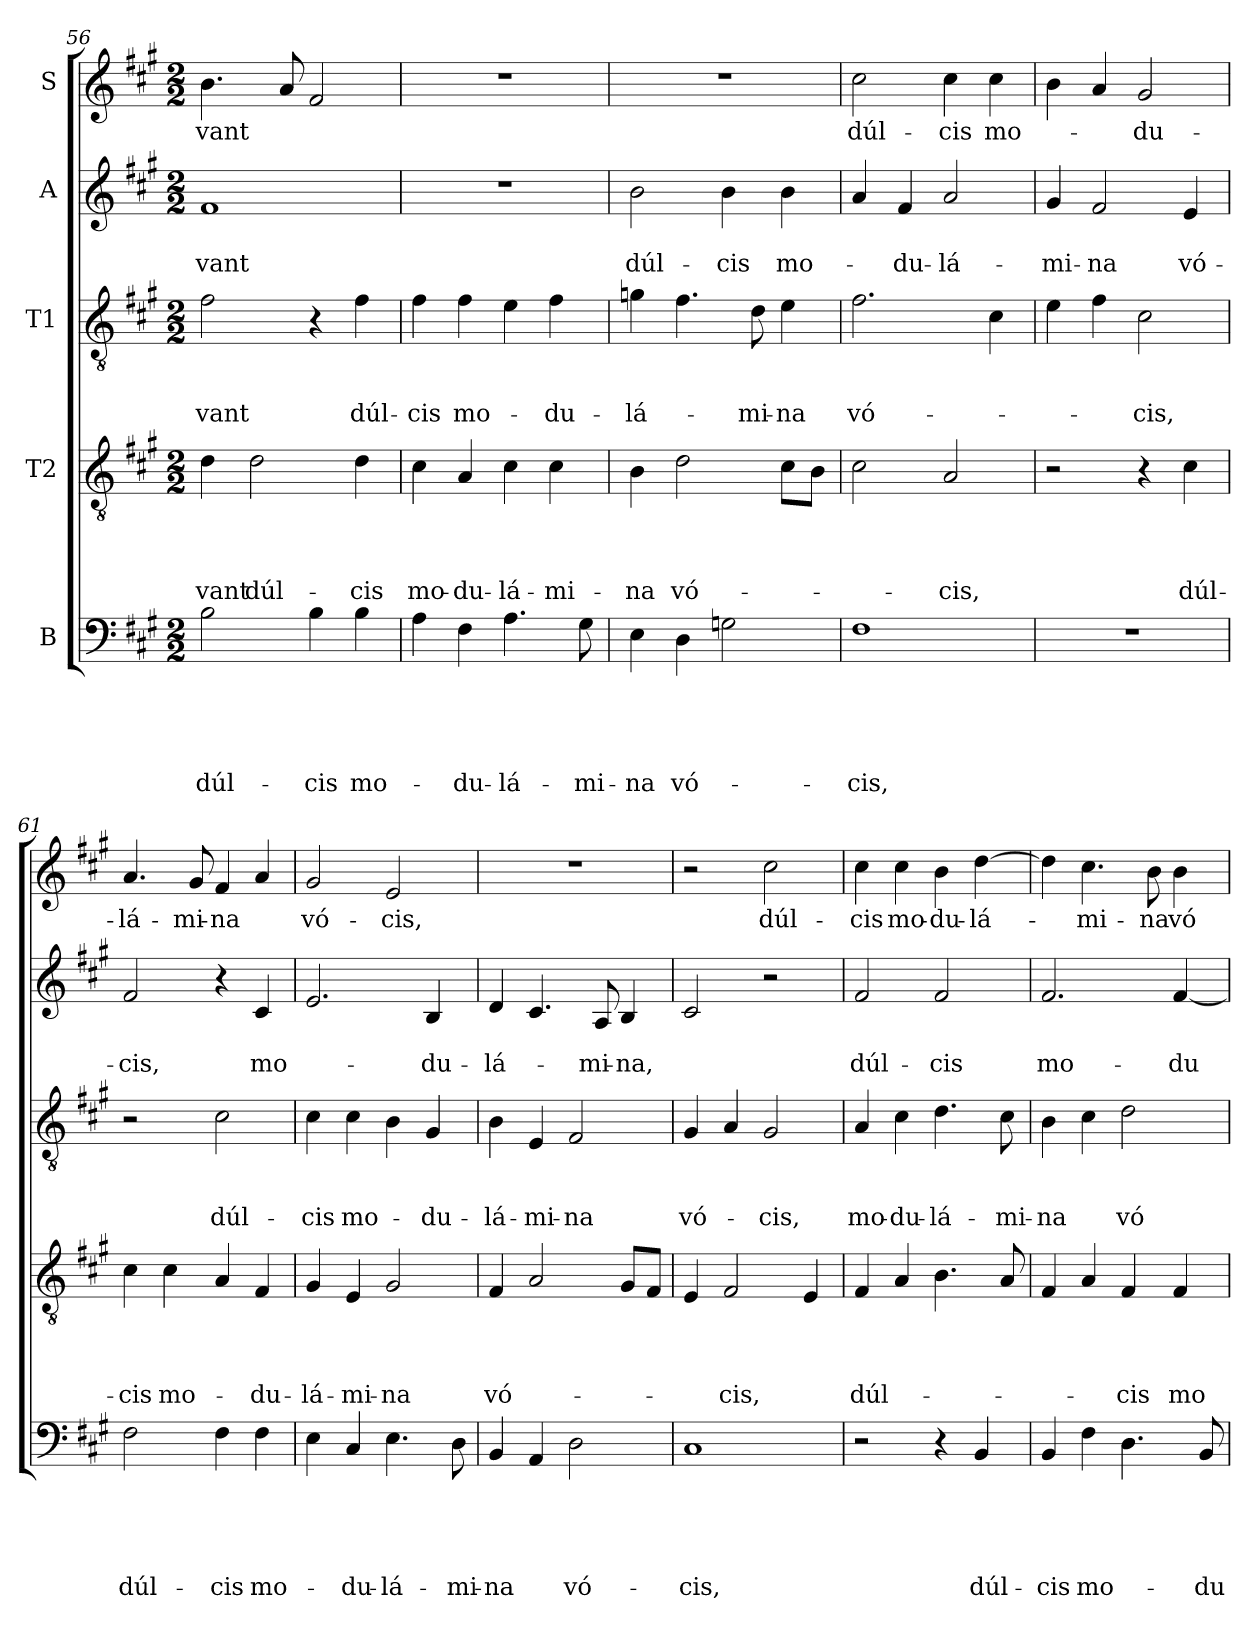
**kern	**text	**text	**text	**text	**text	**kern	**text	**text	**text	**text	**kern	**text	**text	**text	**kern	**text	**text	**kern	**text
*part5	*part5	*part5	*part5	*part5	*part5	*part4	*part4	*part4	*part4	*part4	*part3	*part3	*part3	*part3	*part2	*part2	*part2	*part1	*part1
*staff5	*staff5	*staff5	*staff5	*staff5	*staff5	*staff4	*staff4	*staff4	*staff4	*staff4	*staff3	*staff3	*staff3	*staff3	*staff2	*staff2	*staff2	*staff1	*staff1
*I"B	*	*	*	*	*	*I"T2	*	*	*	*	*I"T1	*	*	*	*I"A	*	*	*I"S	*
*clefF4	*	*	*	*	*	*clefGv2	*	*	*	*	*clefGv2	*	*	*	*clefG2	*	*	*clefG2	*
*k[f#c#g#]	*	*	*	*	*	*k[f#c#g#]	*	*	*	*	*k[f#c#g#]	*	*	*	*k[f#c#g#]	*	*	*k[f#c#g#]	*
*A:	*	*	*	*	*	*A:	*	*	*	*	*A:	*	*	*	*A:	*	*	*A:	*
*M2/2	*	*	*	*	*	*M2/2	*	*	*	*	*M2/2	*	*	*	*M2/2	*	*	*M2/2	*
=56	=56	=56	=56	=56	=56	=56	=56	=56	=56	=56	=56	=56	=56	=56	=56	=56	=56	=56	=56
!	!	!	!	!	!LO:LY:b	!	!	!	!	!LO:LY:b	!	!	!	!LO:LY:b	!	!	!LO:LY:b	!	!LO:LY:b
2B\	.	.	.	.	dúl-	4d\	.	.	.	-vant	2f#\	.	.	-vant	1f#	.	-vant	4.b\	-vant
!	!	!	!	!	!	!	!	!	!	!LO:LY:b	!	!	!	!	!	!	!	!	!
.	.	.	.	.	.	2d\	.	.	.	dúl-	.	.	.	.	.	.	.	.	.
.	.	.	.	.	.	.	.	.	.	.	.	.	.	.	.	.	.	8a/	.
!	!	!	!	!	!LO:LY:b	!	!	!	!	!	!	!	!	!	!	!	!	!	!
4B\	.	.	.	.	-cis	.	.	.	.	.	4r	.	.	.	.	.	.	2f#/	.
!	!	!	!	!	!LO:LY:b	!	!	!	!	!LO:LY:b	!	!	!	!LO:LY:b	!	!	!	!	!
4B\	.	.	.	.	mo-	4d\	.	.	.	-cis	4f#\	.	.	dúl-	.	.	.	.	.
!!LO:PB:g=z
=57	=57	=57	=57	=57	=57	=57	=57	=57	=57	=57	=57	=57	=57	=57	=57	=57	=57	=57	=57
!	!	!	!	!	!	!	!	!	!	!LO:LY:b	!	!	!	!LO:LY:b	!	!	!	!	!
4A\	.	.	.	.	.	4c#\	.	.	.	mo-	4f#\	.	.	-cis	1r	.	.	1r	.
!	!	!	!	!	!LO:LY:b	!	!	!	!	!LO:LY:b	!	!	!	!LO:LY:b	!	!	!	!	!
4F#\	.	.	.	.	-du-	4A/	.	.	.	-du-	4f#\	.	.	mo-	.	.	.	.	.
!	!	!	!	!	!LO:LY:b	!	!	!	!	!LO:LY:b	!	!	!	!	!	!	!	!	!
4.A\	.	.	.	.	-lá-	4c#\	.	.	.	-lá-	4e\	.	.	.	.	.	.	.	.
!	!	!	!	!	!	!	!	!	!	!LO:LY:b	!	!	!	!LO:LY:b	!	!	!	!	!
.	.	.	.	.	.	4c#\	.	.	.	-mi-	4f#\	.	.	-du-	.	.	.	.	.
!	!	!	!	!	!LO:LY:b	!	!	!	!	!	!	!	!	!	!	!	!	!	!
8G#\	.	.	.	.	-mi-	.	.	.	.	.	.	.	.	.	.	.	.	.	.
=58	=58	=58	=58	=58	=58	=58	=58	=58	=58	=58	=58	=58	=58	=58	=58	=58	=58	=58	=58
!	!	!	!	!	!LO:LY:b	!	!	!	!	!LO:LY:b	!	!	!	!LO:LY:b	!	!	!LO:LY:b	!	!
4E\	.	.	.	.	-na	4B\	.	.	.	-na	4gni\	.	.	-lá-	2b\	.	dúl-	1r	.
!	!	!	!	!	!LO:LY:b	!	!	!	!	!LO:LY:b	!	!	!	!	!	!	!	!	!
4D\	.	.	.	.	vó-	2d\	.	.	.	vó-	4.f#\	.	.	.	.	.	.	.	.
!	!	!	!	!	!	!	!	!	!	!	!	!	!	!	!	!	!LO:LY:b	!	!
2Gni\	.	.	.	.	.	.	.	.	.	.	.	.	.	.	4b\	.	-cis	.	.
!	!	!	!	!	!	!	!	!	!	!	!	!	!	!LO:LY:b	!	!	!	!	!
.	.	.	.	.	.	.	.	.	.	.	8d\	.	.	-mi-	.	.	.	.	.
!	!	!	!	!	!	!	!	!	!	!	!	!	!	!LO:LY:b	!	!	!LO:LY:b	!	!
.	.	.	.	.	.	8c#\L	.	.	.	.	4e\	.	.	-na	4b\	.	mo-	.	.
.	.	.	.	.	.	8B\J	.	.	.	.	.	.	.	.	.	.	.	.	.
=59	=59	=59	=59	=59	=59	=59	=59	=59	=59	=59	=59	=59	=59	=59	=59	=59	=59	=59	=59
!	!	!	!	!	!LO:LY:b	!	!	!	!	!	!	!	!	!LO:LY:b	!	!	!	!	!LO:LY:b
1F#	.	.	.	.	-cis,	2c#\	.	.	.	.	2.f#\	.	.	vó-	4a/	.	.	2cc#\	dúl-
!	!	!	!	!	!	!	!	!	!	!	!	!	!	!	!	!	!LO:LY:b	!	!
.	.	.	.	.	.	.	.	.	.	.	.	.	.	.	4f#/	.	-du-	.	.
!	!	!	!	!	!	!	!	!	!	!LO:LY:b	!	!	!	!	!	!	!LO:LY:b	!	!LO:LY:b
.	.	.	.	.	.	2A/	.	.	.	-cis,	.	.	.	.	2a/	.	-lá-	4cc#\	-cis
!	!	!	!	!	!	!	!	!	!	!	!	!	!	!	!	!	!	!	!LO:LY:b
.	.	.	.	.	.	.	.	.	.	.	4c#\	.	.	.	.	.	.	4cc#\	mo-
=60	=60	=60	=60	=60	=60	=60	=60	=60	=60	=60	=60	=60	=60	=60	=60	=60	=60	=60	=60
!	!	!	!	!	!	!	!	!	!	!	!	!	!	!	!	!	!LO:LY:b	!	!
1r	.	.	.	.	.	2r	.	.	.	.	4e\	.	.	.	4g#/	.	-mi-	4b\	.
!	!	!	!	!	!	!	!	!	!	!	!	!	!	!	!	!	!LO:LY:b	!	!
.	.	.	.	.	.	.	.	.	.	.	4f#\	.	.	.	2f#/	.	-na	4a/	.
!	!	!	!	!	!	!	!	!	!	!	!	!	!	!LO:LY:b	!	!	!	!	!LO:LY:b
.	.	.	.	.	.	4r	.	.	.	.	2c#\	.	.	-cis,	.	.	.	2g#/	-du-
!	!	!	!	!	!	!	!	!	!	!LO:LY:b	!	!	!	!	!	!	!LO:LY:b	!	!
.	.	.	.	.	.	4c#\	.	.	.	dúl-	.	.	.	.	4e/	.	vó-	.	.
=61	=61	=61	=61	=61	=61	=61	=61	=61	=61	=61	=61	=61	=61	=61	=61	=61	=61	=61	=61
!	!	!	!	!	!LO:LY:b	!	!	!	!	!LO:LY:b	!	!	!	!	!	!	!LO:LY:b	!	!LO:LY:b
2F#\	.	.	.	.	dúl-	4c#\	.	.	.	-cis	2r	.	.	.	2f#/	.	-cis,	4.a/	-lá-
!	!	!	!	!	!	!	!	!	!	!LO:LY:b	!	!	!	!	!	!	!	!	!
.	.	.	.	.	.	4c#\	.	.	.	mo-	.	.	.	.	.	.	.	.	.
!	!	!	!	!	!	!	!	!	!	!	!	!	!	!	!	!	!	!	!LO:LY:b
.	.	.	.	.	.	.	.	.	.	.	.	.	.	.	.	.	.	8g#/	-mi-
!	!	!	!	!	!LO:LY:b	!	!	!	!	!	!	!	!	!LO:LY:b	!	!	!	!	!LO:LY:b
4F#\	.	.	.	.	-cis	4A/	.	.	.	.	2c#\	.	.	dúl-	4r	.	.	4f#/	-na
!	!	!	!	!	!LO:LY:b	!	!	!	!	!LO:LY:b	!	!	!	!	!	!	!LO:LY:b	!	!
4F#\	.	.	.	.	mo-	4F#/	.	.	.	-du-	.	.	.	.	4c#/	.	mo-	4a/	.
!!LO:LB:g=z
=62	=62	=62	=62	=62	=62	=62	=62	=62	=62	=62	=62	=62	=62	=62	=62	=62	=62	=62	=62
!	!	!	!	!	!	!	!	!	!	!LO:LY:b	!	!	!	!LO:LY:b	!	!	!	!	!LO:LY:b
4E\	.	.	.	.	.	4G#/	.	.	.	-lá-	4c#\	.	.	-cis	2.e/	.	.	2g#/	vó-
!	!	!	!	!	!LO:LY:b	!	!	!	!	!LO:LY:b	!	!	!	!LO:LY:b	!	!	!	!	!
4C#/	.	.	.	.	-du-	4E/	.	.	.	-mi-	4c#\	.	.	mo-	.	.	.	.	.
!	!	!	!	!	!LO:LY:b	!	!	!	!	!LO:LY:b	!	!	!	!	!	!	!	!	!LO:LY:b
4.E\	.	.	.	.	-lá-	2G#/	.	.	.	-na	4B\	.	.	.	.	.	.	2e/	-cis,
!	!	!	!	!	!	!	!	!	!	!	!	!	!	!LO:LY:b	!	!	!LO:LY:b	!	!
.	.	.	.	.	.	.	.	.	.	.	4G#/	.	.	-du-	4B/	.	-du-	.	.
!	!	!	!	!	!LO:LY:b	!	!	!	!	!	!	!	!	!	!	!	!	!	!
8D\	.	.	.	.	-mi-	.	.	.	.	.	.	.	.	.	.	.	.	.	.
=63	=63	=63	=63	=63	=63	=63	=63	=63	=63	=63	=63	=63	=63	=63	=63	=63	=63	=63	=63
!	!	!	!	!	!LO:LY:b	!	!	!	!	!LO:LY:b	!	!	!	!LO:LY:b	!	!	!LO:LY:b	!	!
4BB/	.	.	.	.	-na	4F#/	.	.	.	vó-	4B\	.	.	-lá-	4d/	.	-lá-	1r	.
!	!	!	!	!	!	!	!	!	!	!	!	!	!	!LO:LY:b	!	!	!	!	!
4AA/	.	.	.	.	.	2A/	.	.	.	.	4E/	.	.	-mi-	4.c#/	.	.	.	.
!	!	!	!	!	!LO:LY:b	!	!	!	!	!	!	!	!	!LO:LY:b	!	!	!	!	!
2D\	.	.	.	.	vó-	.	.	.	.	.	2F#/	.	.	-na	.	.	.	.	.
!	!	!	!	!	!	!	!	!	!	!	!	!	!	!	!	!	!LO:LY:b	!	!
.	.	.	.	.	.	.	.	.	.	.	.	.	.	.	8A/	.	-mi-	.	.
!	!	!	!	!	!	!	!	!	!	!	!	!	!	!	!	!	!LO:LY:b	!	!
.	.	.	.	.	.	8G#/L	.	.	.	.	.	.	.	.	4B/	.	-na,	.	.
.	.	.	.	.	.	8F#/J	.	.	.	.	.	.	.	.	.	.	.	.	.
=64	=64	=64	=64	=64	=64	=64	=64	=64	=64	=64	=64	=64	=64	=64	=64	=64	=64	=64	=64
!	!	!	!	!	!LO:LY:b	!	!	!	!	!	!	!	!	!LO:LY:b	!	!	!	!	!
1C#	.	.	.	.	-cis,	4E/	.	.	.	.	4G#/	.	.	vó-	2c#/	.	.	2r	.
!	!	!	!	!	!	!	!	!	!	!LO:LY:b	!	!	!	!	!	!	!	!	!
.	.	.	.	.	.	2F#/	.	.	.	-cis,	4A/	.	.	.	.	.	.	.	.
!	!	!	!	!	!	!	!	!	!	!	!	!	!	!LO:LY:b	!	!	!	!	!LO:LY:b
.	.	.	.	.	.	.	.	.	.	.	2G#/	.	.	-cis,	2r	.	.	2cc#\	dúl-
.	.	.	.	.	.	4E/	.	.	.	.	.	.	.	.	.	.	.	.	.
=65	=65	=65	=65	=65	=65	=65	=65	=65	=65	=65	=65	=65	=65	=65	=65	=65	=65	=65	=65
!	!	!	!	!	!	!	!	!	!	!LO:LY:b	!	!	!	!LO:LY:b	!	!	!LO:LY:b	!	!LO:LY:b
2r	.	.	.	.	.	4F#/	.	.	.	dúl-	4A/	.	.	mo-	2f#/	.	dúl-	4cc#\	-cis
!	!	!	!	!	!	!	!	!	!	!	!	!	!	!LO:LY:b	!	!	!	!	!LO:LY:b
.	.	.	.	.	.	4A/	.	.	.	.	4c#\	.	.	-du-	.	.	.	4cc#\	mo-
!	!	!	!	!	!	!	!	!	!	!	!	!	!	!LO:LY:b	!	!	!LO:LY:b	!	!LO:LY:b
4r	.	.	.	.	.	4.B\	.	.	.	.	4.d\	.	.	-lá-	2f#/	.	-cis	4b\	-du-
!	!	!	!	!	!LO:LY:b	!	!	!	!	!	!	!	!	!	!	!	!	!	!LO:LY:b
4BB/	.	.	.	.	dúl-	.	.	.	.	.	.	.	.	.	.	.	.	[4dd\	-lá-
!	!	!	!	!	!	!	!	!	!	!	!	!	!	!LO:LY:b	!	!	!	!	!
.	.	.	.	.	.	8A/	.	.	.	.	8c#\	.	.	-mi-	.	.	.	.	.
=66	=66	=66	=66	=66	=66	=66	=66	=66	=66	=66	=66	=66	=66	=66	=66	=66	=66	=66	=66
!	!	!	!	!	!LO:LY:b	!	!	!	!	!	!	!	!	!LO:LY:b	!	!	!LO:LY:b	!	!
4BB/	.	.	.	.	-cis	4F#/	.	.	.	.	4B\	.	.	-na	2.f#/	.	mo-	4dd\]	.
!	!	!	!	!	!LO:LY:b	!	!	!	!	!	!	!	!	!	!	!	!	!	!LO:LY:b
4F#\	.	.	.	.	mo-	4A/	.	.	.	.	4c#\	.	.	.	.	.	.	4.cc#\	-mi-
!	!	!	!	!	!	!	!	!	!	!LO:LY:b	!	!	!	!LO:LY:b	!	!	!	!	!
4.D\	.	.	.	.	.	4F#/	.	.	.	-cis	2d\	.	.	vó-	.	.	.	.	.
!	!	!	!	!	!	!	!	!	!	!	!	!	!	!	!	!	!	!	!LO:LY:b
.	.	.	.	.	.	.	.	.	.	.	.	.	.	.	.	.	.	8b\	-na
!	!	!	!	!	!	!	!	!	!	!LO:LY:b	!	!	!	!	!	!	!LO:LY:b	!	!LO:LY:b
.	.	.	.	.	.	4F#/	.	.	.	mo-	.	.	.	.	[4f#/	.	-du-	4b\	vó-
!	!	!	!	!	!LO:LY:b	!	!	!	!	!	!	!	!	!	!	!	!	!	!
8BB/	.	.	.	.	-du-	.	.	.	.	.	.	.	.	.	.	.	.	.	.
=	=	=	=	=	=	=	=	=	=	=	=	=	=	=	=	=	=	=	=
*-	*-	*-	*-	*-	*-	*-	*-	*-	*-	*-	*-	*-	*-	*-	*-	*-	*-	*-	*-
